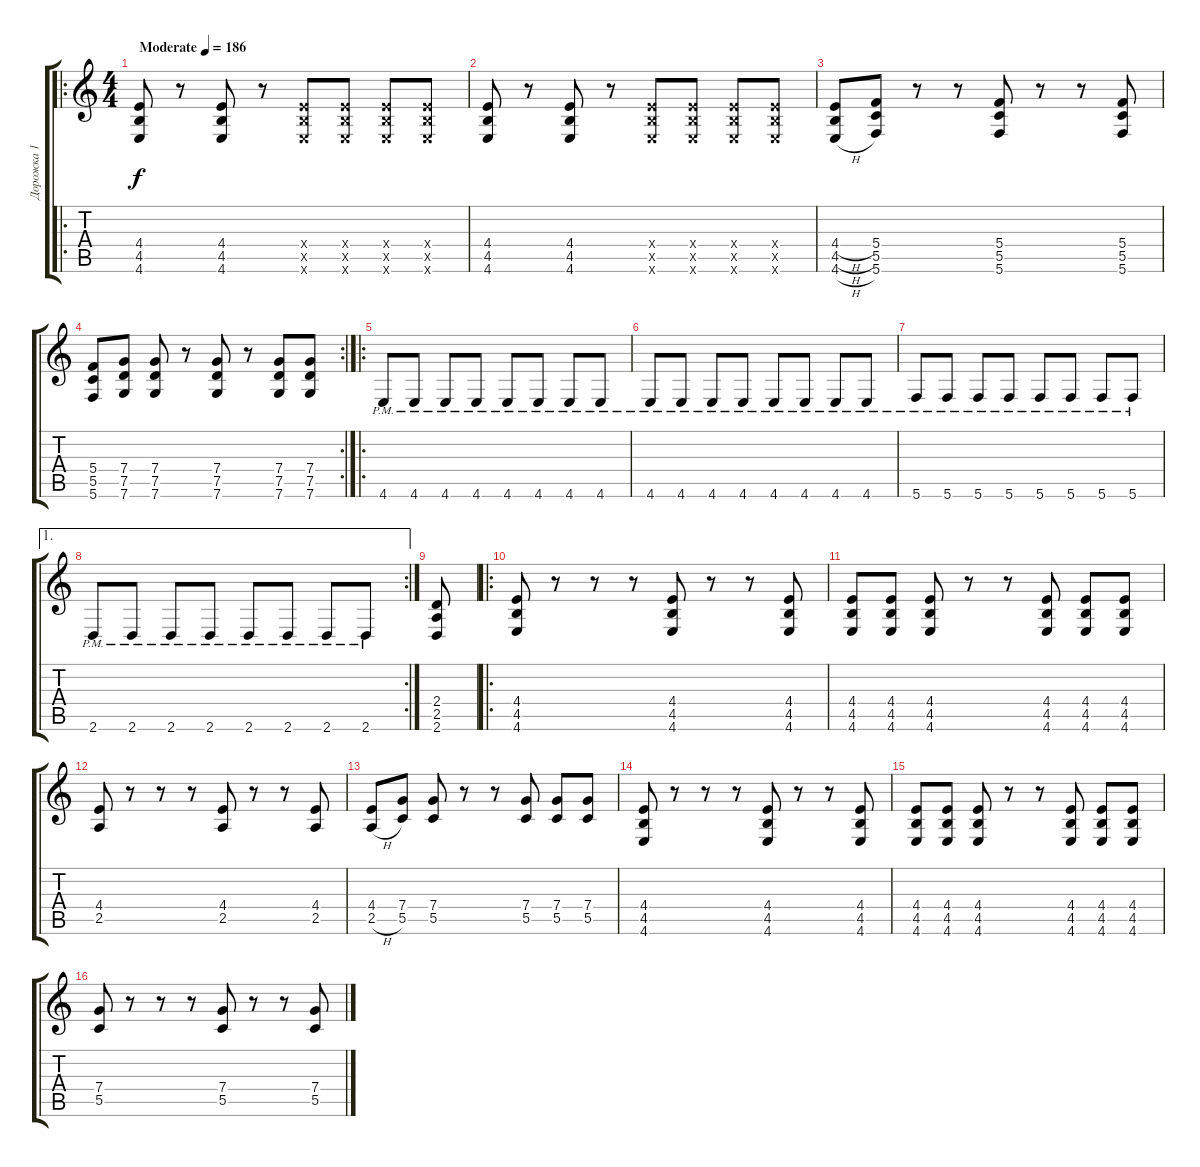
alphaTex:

\track ("Дорожка 1" "Дорожка 1") {instrument overdrivenguitar}
\staff {score tabs}
\tuning (D4 A3 F3 C3 G2 C2) {hide}
\ro
\ts (4 4)
\tempo (186 "Moderate")
\clef g2
\ks c
(4.4 4.5 4.6).8{dy f instrument overdrivenguitar} r.8 (4.4 4.5 4.6).8 r.8 (4.4{x} 4.5{x} 4.6{x}).8 (4.4{x} 4.5{x} 4.6{x}).8 (4.4{x} 4.5{x} 4.6{x}).8 (4.4{x} 4.5{x} 4.6{x}).8 |
(4.4 4.5 4.6).8 r.8 (4.4 4.5 4.6).8 r.8 (4.4{x} 4.5{x} 4.6{x}).8 (4.4{x} 4.5{x} 4.6{x}).8 (4.4{x} 4.5{x} 4.6{x}).8 (4.4{x} 4.5{x} 4.6{x}).8 |
(4.4{h} 4.5{h} 4.6{h}).8 (5.4 5.5 5.6).8 r.8 r.8 (5.4 5.5 5.6).8 r.8 r.8 (5.4 5.5 5.6).8 |
\rc 2
(5.4 5.5 5.6).8 (7.4 7.5 7.6).8 (7.4 7.5 7.6).8 r.8 (7.4 7.5 7.6).8 r.8 (7.4 7.5 7.6).8 (7.4 7.5 7.6).8 |
\ro
4.6{pm}.8 4.6{pm}.8 4.6{pm}.8 4.6{pm}.8 4.6{pm}.8 4.6{pm}.8 4.6{pm}.8 4.6{pm}.8 |
4.6{pm}.8 4.6{pm}.8 4.6{pm}.8 4.6{pm}.8 4.6{pm}.8 4.6{pm}.8 4.6{pm}.8 4.6{pm}.8 |
5.6{pm}.8 5.6{pm}.8 5.6{pm}.8 5.6{pm}.8 5.6{pm}.8 5.6{pm}.8 5.6{pm}.8 5.6{pm}.8 |
\ae 1
\rc 2
2.6{pm}.8 2.6{pm}.8 2.6{pm}.8 2.6{pm}.8 2.6{pm}.8 2.6{pm}.8 2.6{pm}.8 2.6{pm}.8 |
(2.4 2.5 2.6).8 |
\ro
(4.4 4.5 4.6).8 r.8 r.8 r.8 (4.4 4.5 4.6).8 r.8 r.8 (4.4 4.5 4.6).8 |
(4.4 4.5 4.6).8 (4.4 4.5 4.6).8 (4.4 4.5 4.6).8 r.8 r.8 (4.4 4.5 4.6).8 (4.4 4.5 4.6).8 (4.4 4.5 4.6).8 |
(4.4 2.5).8 r.8 r.8 r.8 (4.4 2.5).8 r.8 r.8 (4.4 2.5).8 |
(4.4 2.5{h}).8 (7.4 5.5).8 (7.4 5.5).8 r.8 r.8 (7.4 5.5).8 (7.4 5.5).8 (7.4 5.5).8 |
(4.4 4.5 4.6).8 r.8 r.8 r.8 (4.4 4.5 4.6).8 r.8 r.8 (4.4 4.5 4.6).8 |
(4.4 4.5 4.6).8 (4.4 4.5 4.6).8 (4.4 4.5 4.6).8 r.8 r.8 (4.4 4.5 4.6).8 (4.4 4.5 4.6).8 (4.4 4.5 4.6).8 |
(7.4 5.5).8 r.8 r.8 r.8 (7.4 5.5).8 r.8 r.8 (7.4 5.5).8
